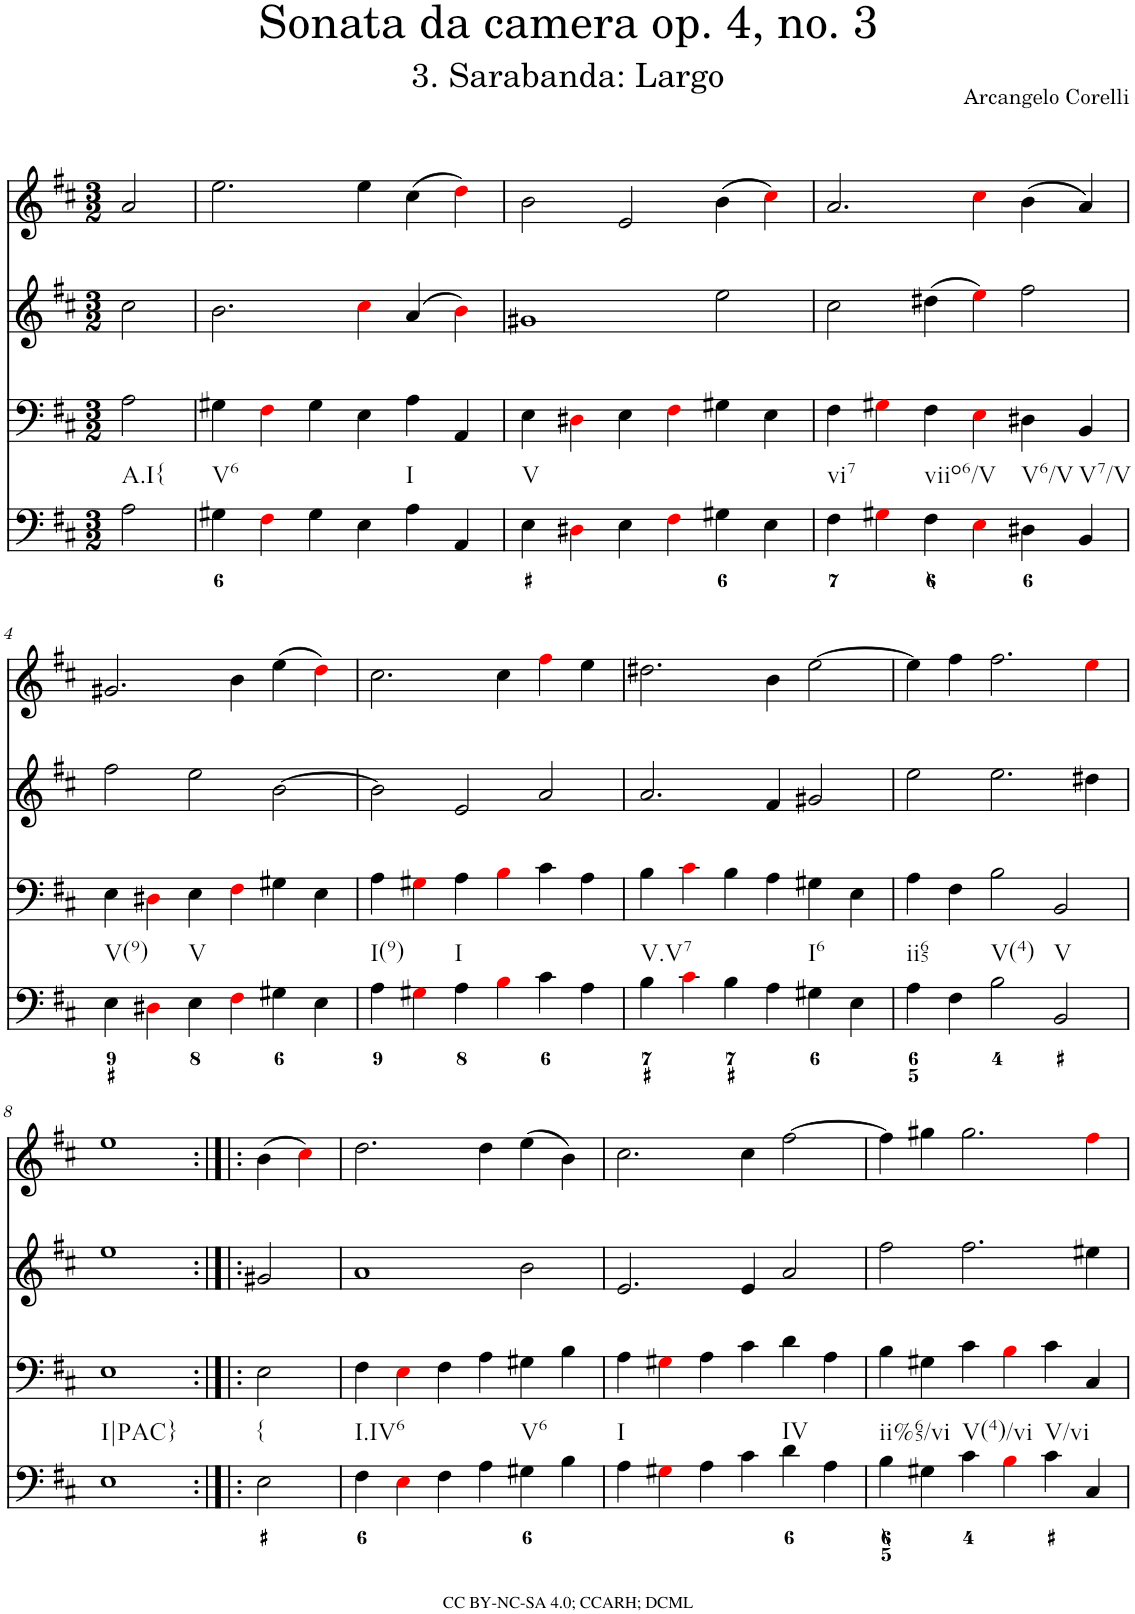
**kern	**kern	**kern	**kern
*part4	*part3	*part2	*part1
*staff4	*staff3	*staff2	*staff1
*I"Piano	*I"Piano	*I"Piano	*I"Piano
*I'Pno	*I'Pno	*I'Pno	*I'Pno
*clefF4	*clefF4	*clefG2	*clefG2
*k[f#c#]	*k[f#c#]	*k[f#c#]	*k[f#c#]
*D:	*D:	*D:	*D:
*M3/2	*M3/2	*M3/2	*M3/2
=	=	=	=
!LO:TX:b:t=A.I{	!	!	!
2A\	2A\	2cc#\	2a/
=1	=1	=1	=1
!LO:TX:b:t=V6	!	!	!
4G#X\	4G#X\	2.b\	2.ee\
4F#i\	4F#i\	.	.
4G#\	4G#\	.	.
4E\	4E\	4cc#i\	4ee\
!LO:TX:b:t=I	!	!	!
4A\	4A\	(4a/	(4cc#\
4AA/	4AA/	4bi\)	4ddi\)
=2	=2	=2	=2
!LO:TX:b:t=V	!	!	!
4E\	4E\	1g#X	2b\
4D#Xi\	4D#Xi\	.	.
4E\	4E\	.	2e/
4F#i\	4F#i\	.	.
4G#X\	4G#X\	2ee\	(4b\
4E\	4E\	.	4cc#i\)
=3	=3	=3	=3
!LO:TX:b:t=vi7	!	!	!
4F#\	4F#\	2cc#\	2.a/
4G#Xi\	4G#Xi\	.	.
!LO:TX:b:t=viio6/V	!	!	!
4F#\	4F#\	(4dd#X\	.
4Ei\	4Ei\	4eei\)	4cc#i\
!LO:TX:b:t=V6/V	!	!	!
4D#X\	4D#X\	2ff#\	(4b\
!LO:TX:b:t=V7/V	!	!	!
4BB/	4BB/	.	4a/)
!!LO:LB:g=z
=4	=4	=4	=4
!LO:TX:b:t=V(9)	!	!	!
4E\	4E\	2ff#\	2.g#X/
4D#Xi\	4D#Xi\	.	.
!LO:TX:b:t=V	!	!	!
4E\	4E\	2ee\	.
4F#i\	4F#i\	.	4b\
4G#X\	4G#X\	[2b\	(4ee\
4E\	4E\	.	4ddi\)
=5	=5	=5	=5
!LO:TX:b:t=I(9)	!	!	!
4A\	4A\	2b\]	2.cc#\
4G#Xi\	4G#Xi\	.	.
!LO:TX:b:t=I	!	!	!
4A\	4A\	2e/	.
4Bi\	4Bi\	.	4cc#\
4c#\	4c#\	2a/	4ff#i\
4A\	4A\	.	4ee\
=6	=6	=6	=6
!LO:TX:b:t=V.V7	!	!	!
4B\	4B\	2.a/	2.dd#X\
4c#i\	4c#i\	.	.
4B\	4B\	.	.
4A\	4A\	4f#/	4b\
!LO:TX:b:t=I6	!	!	!
4G#X\	4G#X\	2g#X/	[2ee\
4E\	4E\	.	.
=7	=7	=7	=7
!LO:TX:b:t=ii65	!	!	!
4A\	4A\	2ee\	4ee\]
4F#\	4F#\	.	4ff#\
!LO:TX:b:t=V(4)	!	!	!
2B\	2B\	2.ee\	2.ff#\
!LO:TX:b:t=V	!	!	!
2BB/	2BB/	.	.
.	.	4dd#X\	4eei\
!!LO:LB:g=z
=8	=8	=8	=8
!LO:TX:b:t=I|PAC}	!	!	!
1E	1E	1ee	1ee
!LO:TX:b:t={	!	!	!
2E\	2E\	2g#X/	(4b\
.	.	.	4cc#i\)
=9	=9	=9	=9
!LO:TX:b:t=I.IV6	!	!	!
4F#\	4F#\	1a	2.dd\
4Ei\	4Ei\	.	.
4F#\	4F#\	.	.
4A\	4A\	.	4dd\
!LO:TX:b:t=V6	!	!	!
4G#X\	4G#X\	2b\	(4ee\
4B\	4B\	.	4b\)
=10	=10	=10	=10
!LO:TX:b:t=I	!	!	!
4A\	4A\	2.e/	2.cc#\
4G#Xi\	4G#Xi\	.	.
4A\	4A\	.	.
4c#\	4c#\	4e/	4cc#\
!LO:TX:b:t=IV	!	!	!
4d\	4d\	2a/	[2ff#\
4A\	4A\	.	.
=11	=11	=11	=11
!LO:TX:b:t=ii%65/vi	!	!	!
4B\	4B\	2ff#\	4ff#\]
4G#X\	4G#X\	.	4gg#X\
!LO:TX:b:t=V(4)/vi	!	!	!
4c#\	4c#\	2.ff#\	2.gg#\
4Bi\	4Bi\	.	.
!LO:TX:b:t=V/vi	!	!	!
4c#\	4c#\	.	.
4C#/	4C#/	4ee#X\	4ff#i\
=	=	=	=
*-	*-	*-	*-
